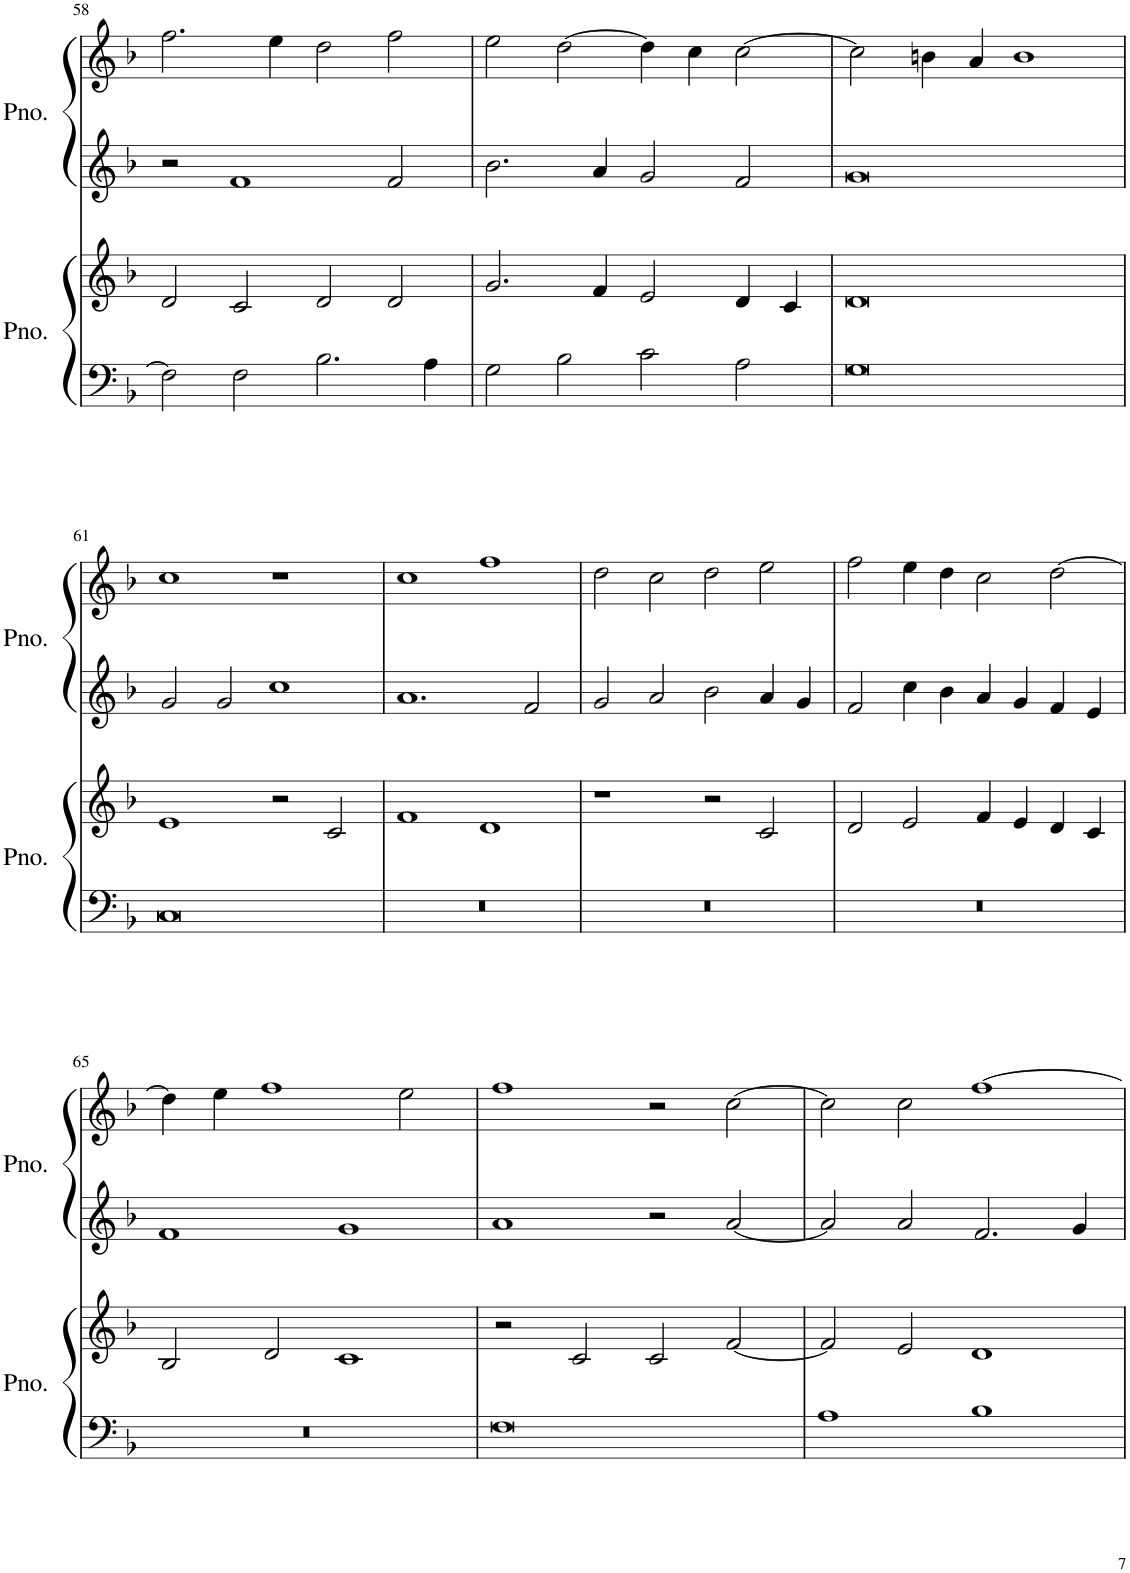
**kern	**kern	**kern	**kern
*part2	*part2	*part1	*part1
*staff4	*staff3	*staff2	*staff1
*I"Piano	*	*I"Piano	*
*I'Pno.	*	*I'Pno.	*
!!LO:PB:g=z
*clefF4	*clefG2	*clefG2	*clefG2
*k[b-]	*k[b-]	*k[b-]	*k[b-]
*M4/2	*M4/2	*M4/2	*M4/2
=58	=58	=58	=58
2F\]	2d/	2r	2.ff\
2F\	2c/	1f	.
.	.	.	4ee\
2.B-\	2d/	.	2dd\
.	2d/	2f/	2ff\
4A\	.	.	.
=59	=59	=59	=59
2G\	2.g/	2.b-\	2ee\
2B-\	.	.	[2dd\
.	4f/	4a/	.
2c\	2e/	2g/	4dd\]
.	.	.	4cc\
2A\	4d/	2f/	[2cc\
.	4c/	.	.
=60	=60	=60	=60
0G	0d	0g	2cc\]
.	.	.	4bn\
.	.	.	4a/
.	.	.	1b
!!LO:LB:g=z
=61	=61	=61	=61
0C	1e	2g/	1cc
.	.	2g/	.
.	2r	1cc	1r
.	2c/	.	.
=62	=62	=62	=62
0r	1f	1.a	1cc
.	1d	.	1ff
.	.	2f/	.
=63	=63	=63	=63
0r	0r	2g/	2dd\
.	.	2a/	2cc\
.	.	2b-\	2dd\
.	.	4a/	2ee\
.	.	4g/	.
1ryy	2r	1ryy	1ryy
.	2c/	.	.
=64	=64	=64	=64
0r	2d/	2f/	2ff\
.	2e/	4cc\	4ee\
.	.	4b-\	4dd\
.	4f/	4a/	2cc\
.	4e/	4g/	.
.	4d/	4f/	[2dd\
.	4c/	4e/	.
!!LO:LB:g=z
=65	=65	=65	=65
0r	2B-/	1f	4dd\]
.	.	.	4ee\
.	2d/	.	1ff
.	1c	1g	.
.	.	.	2ee\
=66	=66	=66	=66
0F	2r	1a	1ff
.	2c/	.	.
.	2c/	2r	2r
.	[2f/	[2a/	[2cc\
=67	=67	=67	=67
1A	2f/]	2a/]	2cc\]
.	2e/	2a/	2cc\
1B-	1d	2.f/	[1ff
.	.	4g/	.
=	=	=	=
*-	*-	*-	*-
